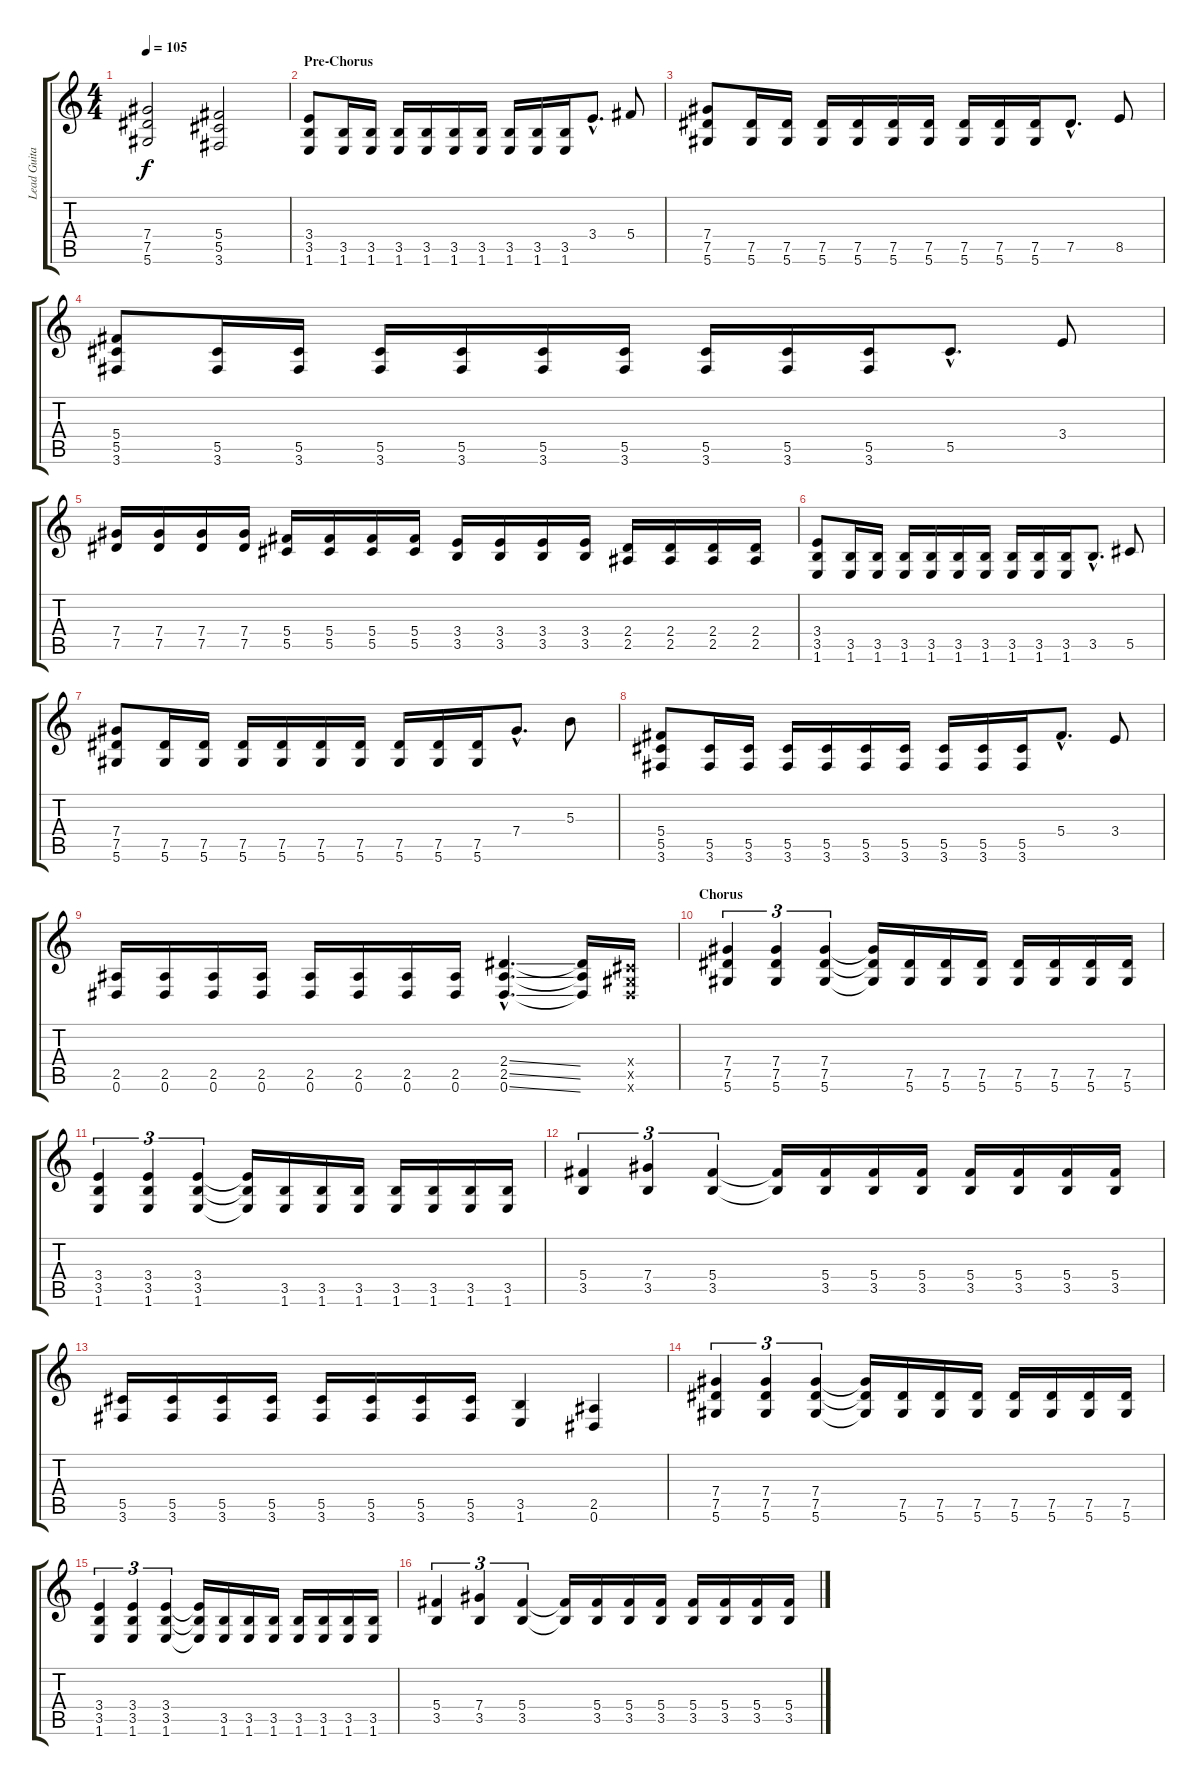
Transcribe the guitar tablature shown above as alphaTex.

\track ("Lead Guitar" "Lead Guita") {instrument distortionguitar}
\staff {score tabs}
\tuning (Eb4 Bb3 Gb3 Db3 Ab2 Eb2) {hide}
\ts (4 4)
\tempo 105
\clef g2
\ks c
(7.4 7.5 5.6).2{dy f} (5.4 5.5 3.6).2 |
\section ("" "Pre-Chorus")
(3.4 3.5 1.6).8 (3.5 1.6).16 (3.5 1.6).16 (3.5 1.6).16 (3.5 1.6).16 (3.5 1.6).16 (3.5 1.6).16 (3.5 1.6).16 (3.5 1.6).16 (3.5 1.6).16 3.4{hac}.8{d} 5.4.8 |
(7.4 7.5 5.6).8 (7.5 5.6).16 (7.5 5.6).16 (7.5 5.6).16 (7.5 5.6).16 (7.5 5.6).16 (7.5 5.6).16 (7.5 5.6).16 (7.5 5.6).16 (7.5 5.6).16 7.5{hac}.8{d} 8.5.8 |
(5.4 5.5 3.6).8 (5.5 3.6).16 (5.5 3.6).16 (5.5 3.6).16 (5.5 3.6).16 (5.5 3.6).16 (5.5 3.6).16 (5.5 3.6).16 (5.5 3.6).16 (5.5 3.6).16 5.5{hac}.8{d} 3.4.8 |
(7.4 7.5).16 (7.4 7.5).16 (7.4 7.5).16 (7.4 7.5).16 (5.4 5.5).16 (5.4 5.5).16 (5.4 5.5).16 (5.4 5.5).16 (3.4 3.5).16 (3.4 3.5).16 (3.4 3.5).16 (3.4 3.5).16 (2.4 2.5).16 (2.4 2.5).16 (2.4 2.5).16 (2.4 2.5).16 |
(3.4 3.5 1.6).8 (3.5 1.6).16 (3.5 1.6).16 (3.5 1.6).16 (3.5 1.6).16 (3.5 1.6).16 (3.5 1.6).16 (3.5 1.6).16 (3.5 1.6).16 (3.5 1.6).16 3.5{hac}.8{d} 5.5.8 |
(7.4 7.5 5.6).8 (7.5 5.6).16 (7.5 5.6).16 (7.5 5.6).16 (7.5 5.6).16 (7.5 5.6).16 (7.5 5.6).16 (7.5 5.6).16 (7.5 5.6).16 (7.5 5.6).16 7.4{hac}.8{d} 5.3.8 |
(5.4 5.5 3.6).8 (5.5 3.6).16 (5.5 3.6).16 (5.5 3.6).16 (5.5 3.6).16 (5.5 3.6).16 (5.5 3.6).16 (5.5 3.6).16 (5.5 3.6).16 (5.5 3.6).16 5.4{hac}.8{d} 3.4.8 |
(2.5 0.6).16 (2.5 0.6).16 (2.5 0.6).16 (2.5 0.6).16 (2.5 0.6).16 (2.5 0.6).16 (2.5 0.6).16 (2.5 0.6).16 (2.4{ss hac} 2.5{ss hac} 0.6{ss hac}).4{d} (2.4{t} 2.5{t} 0.6{t}).16 (0.4{x} 0.5{x} 0.6{x}).16 |
\section ("" "Chorus")
(7.4 7.5 5.6).4{tu (3 2)} (7.4 7.5 5.6).4{tu (3 2)} (7.4 7.5 5.6).4{tu (3 2)} (7.4{t} 7.5{t} 5.6{t}).16 (7.5 5.6).16 (7.5 5.6).16 (7.5 5.6).16 (7.5 5.6).16 (7.5 5.6).16 (7.5 5.6).16 (7.5 5.6).16 |
(3.4 3.5 1.6).4{tu (3 2)} (3.4 3.5 1.6).4{tu (3 2)} (3.4 3.5 1.6).4{tu (3 2)} (3.4{t} 3.5{t} 1.6{t}).16 (3.5 1.6).16 (3.5 1.6).16 (3.5 1.6).16 (3.5 1.6).16 (3.5 1.6).16 (3.5 1.6).16 (3.5 1.6).16 |
(5.4 3.5).4{tu (3 2)} (7.4 3.5).4{tu (3 2)} (5.4 3.5).4{tu (3 2)} (5.4{t} 3.5{t}).16 (5.4 3.5).16 (5.4 3.5).16 (5.4 3.5).16 (5.4 3.5).16 (5.4 3.5).16 (5.4 3.5).16 (5.4 3.5).16 |
(5.5 3.6).16 (5.5 3.6).16 (5.5 3.6).16 (5.5 3.6).16 (5.5 3.6).16 (5.5 3.6).16 (5.5 3.6).16 (5.5 3.6).16 (3.5 1.6).4 (2.5 0.6).4 |
(7.4 7.5 5.6).4{tu (3 2)} (7.4 7.5 5.6).4{tu (3 2)} (7.4 7.5 5.6).4{tu (3 2)} (7.4{t} 7.5{t} 5.6{t}).16 (7.5 5.6).16 (7.5 5.6).16 (7.5 5.6).16 (7.5 5.6).16 (7.5 5.6).16 (7.5 5.6).16 (7.5 5.6).16 |
(3.4 3.5 1.6).4{tu (3 2)} (3.4 3.5 1.6).4{tu (3 2)} (3.4 3.5 1.6).4{tu (3 2)} (3.4{t} 3.5{t} 1.6{t}).16 (3.5 1.6).16 (3.5 1.6).16 (3.5 1.6).16 (3.5 1.6).16 (3.5 1.6).16 (3.5 1.6).16 (3.5 1.6).16 |
(5.4 3.5).4{tu (3 2)} (7.4 3.5).4{tu (3 2)} (5.4 3.5).4{tu (3 2)} (5.4{t} 3.5{t}).16 (5.4 3.5).16 (5.4 3.5).16 (5.4 3.5).16 (5.4 3.5).16 (5.4 3.5).16 (5.4 3.5).16 (5.4 3.5).16
